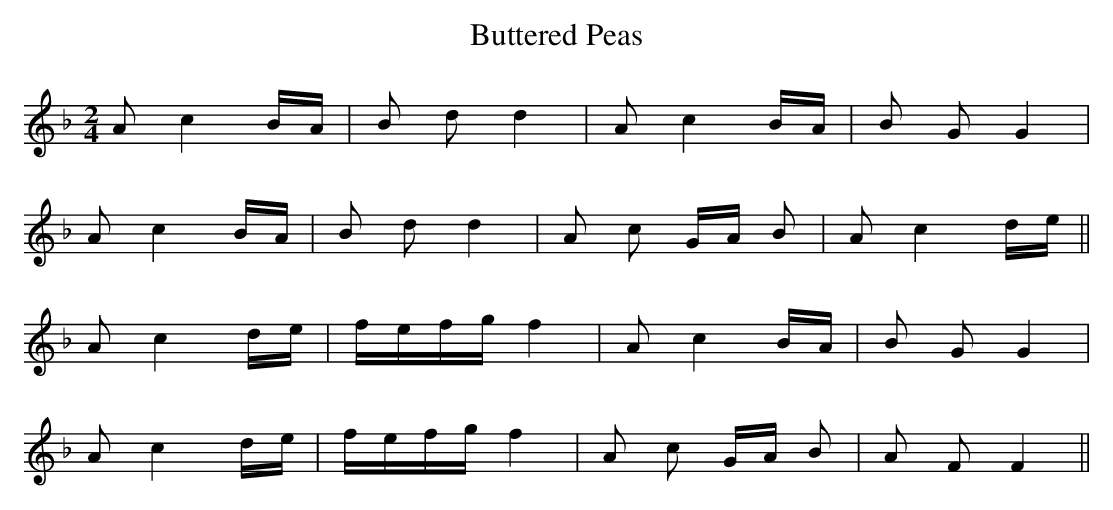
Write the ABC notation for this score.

X:1
T: Buttered Peas
M: 2/4
L: 1/8
K: Fmaj
A c2 B/A/ | B d d2 | A c2 B/A/ | B G G2 |
A c2 B/A/ | B d d2 | A c G/A/ B | A c2 d/e/ ||
A c2 d/e/ | f/e/f/g/ f2 | A c2 B/A/| B G G2 |
A c2 d/e/ | f/e/f/g/ f2 | A c G/A/ B | A F F2 ||
